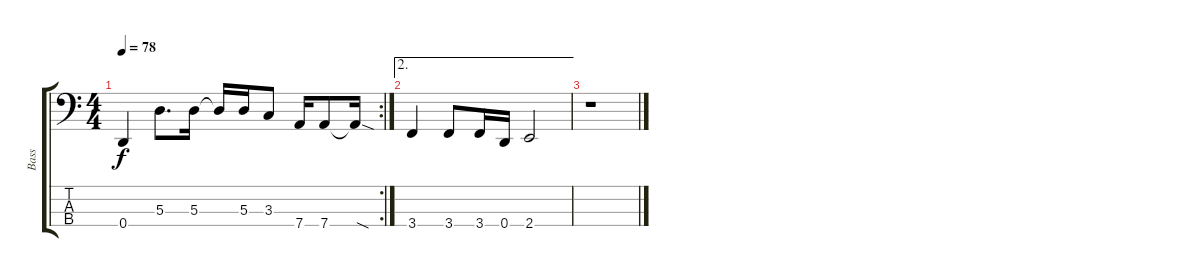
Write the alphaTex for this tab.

\track ("Bass" "Bass") {instrument electricbasspick}
\staff {score tabs}
\tuning (G2 D2 A1 D1) {hide}
\rc 2
\ts (4 4)
\tempo 78
\clef f4
\ks c
0.4.4{dy f} 5.3.8{d} 5.3.16 5.3{t}.16 5.3.16 3.3.8 7.4.16 7.4.8 7.4{sod t}.16 |
\ae 2
3.4.4 3.4.8 3.4.16 0.4.16 2.4.2 |
r.1
